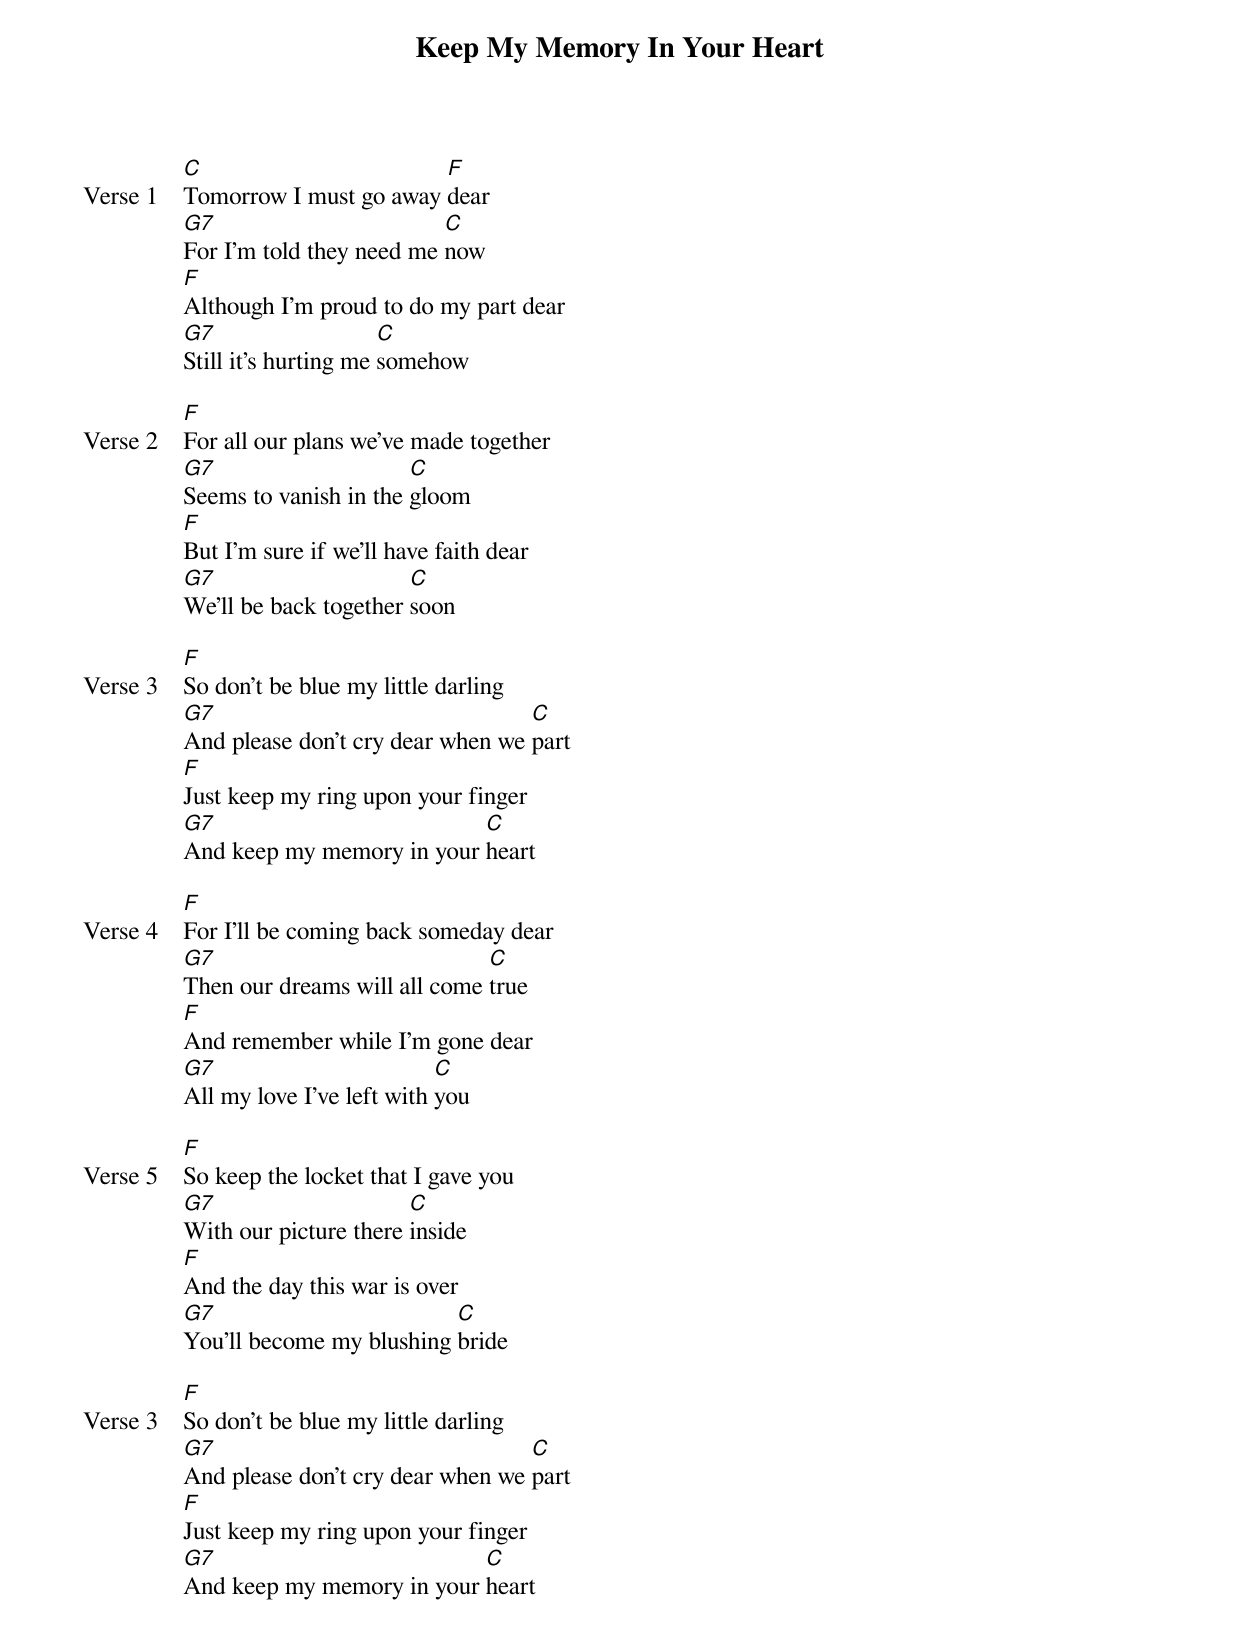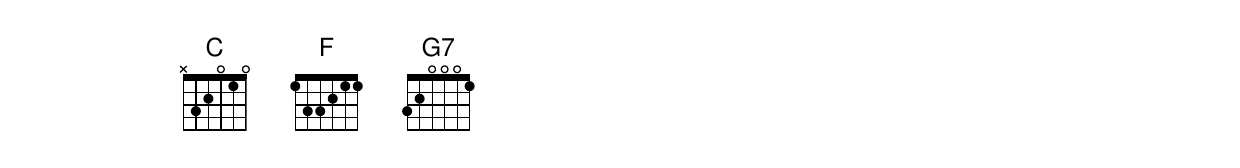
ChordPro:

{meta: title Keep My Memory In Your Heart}
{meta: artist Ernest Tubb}
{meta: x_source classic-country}
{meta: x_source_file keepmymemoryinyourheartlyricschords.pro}
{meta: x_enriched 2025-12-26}

{start_of_verse: Verse 1}
[C]Tomorrow I must go away [F]dear
[G7]For I'm told they need me [C]now
[F]Although I'm proud to do my part dear
[G7]Still it's hurting me [C]somehow
{end_of_verse}

{start_of_verse: Verse 2}
[F]For all our plans we've made together
[G7]Seems to vanish in the [C]gloom
[F]But I'm sure if we'll have faith dear
[G7]We'll be back together [C]soon
{end_of_verse}

{start_of_verse: Verse 3}
[F]So don't be blue my little darling
[G7]And please don't cry dear when we [C]part
[F]Just keep my ring upon your finger
[G7]And keep my memory in your [C]heart
{end_of_verse}

{start_of_verse: Verse 4}
[F]For I'll be coming back someday dear
[G7]Then our dreams will all come [C]true
[F]And remember while I'm gone dear
[G7]All my love I've left with [C]you
{end_of_verse}

{start_of_verse: Verse 5}
[F]So keep the locket that I gave you
[G7]With our picture there [C]inside
[F]And the day this war is over
[G7]You'll become my blushing [C]bride
{end_of_verse}

{start_of_verse: Verse 3}
[F]So don't be blue my little darling
[G7]And please don't cry dear when we [C]part
[F]Just keep my ring upon your finger
[G7]And keep my memory in your [C]heart
{end_of_verse}
